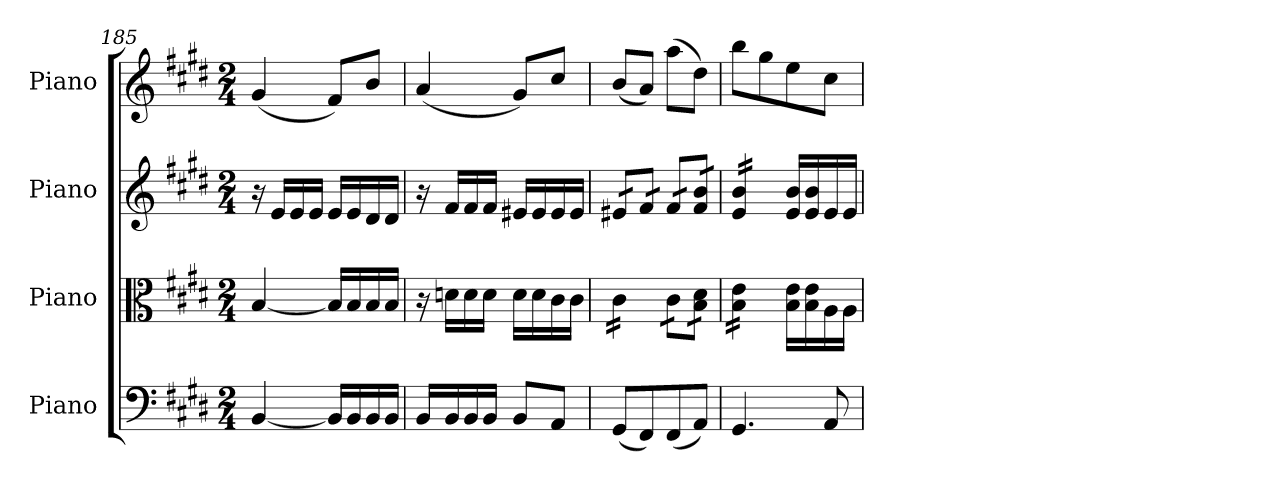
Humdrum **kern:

**kern	**kern	**kern	**kern
*part4	*part3	*part2	*part1
*staff4	*staff3	*staff2	*staff1
*I"Piano	*I"Piano	*I"Piano	*I"Piano
*I'Pno	*I'Pno	*I'Pno	*I'Pno
*clefF4	*clefC3	*clefG2	*clefG2
*k[f#c#g#d#]	*k[f#c#g#d#]	*k[f#c#g#d#]	*k[f#c#g#d#]
*M2/4	*M2/4	*M2/4	*M2/4
=185	=185	=185	=185
[4BB/	[4B/	16r	(4g#/
.	.	16e/LL	.
.	.	16e/	.
.	.	16e/JJ	.
16BB/LL]	16B/LL]	16e/LL	8f#/L)
16BB/	16B/	16e/	.
16BB/	16B/	16d#/	8b/J
16BB/JJ	16B/JJ	16d#/JJ	.
=186	=186	=186	=186
16BB/LL	16r	16r	(4a/
16BB/	16dn\LL	16f#/LL	.
16BB/	16d\	16f#/	.
16BB/JJ	16d\JJ	16f#/JJ	.
8BB/L	16d\LL	16e#X/LL	8g#/L)
.	16d\	16e#/	.
8AA/J	16c#\	16e#/	8cc#/J
.	16c#\JJ	16e#/JJ	.
!!LO:PB:g=z
=187	=187	=187	=187
*	*tremolo	*	*
*	*	*tremolo	*
(8GG#/L	16c#\LL	16e#X/LL	(8b/L
.	16c#\	16e#X/	.
8FF#/)	16c#\	16f#/	8a/J)
.	16c#\JJ	16f#/JJ	.
(8FF#/	16c#\LL	16f#/LL	(8aa\L
.	16c#\	16f#/	.
8AA/J)	16B\ 16d#\	16f#/ 16b/	8dd#\J)
.	16B\ 16d#\JJ	16f#/ 16b/JJ	.
=188	=188	=188	=188
4.GG#/	16B\ 16e\LL	16e/ 16b/LL	8bb\L
.	16B\ 16e\	16e/ 16b/	.
.	16B\ 16e\	16e/ 16b/	8gg#\
.	16B\ 16e\JJ	16e/ 16b/JJ	.
*	*	*Xtremolo	*
*	*Xtremolo	*	*
.	16B\ 16e\LL	16e/ 16b/LL	8ee\
.	16B\ 16e\	16e/ 16b/	.
8AA/	16A\	16e/	8cc#\J
.	16A\JJ	16e/JJ	.
=	=	=	=
*-	*-	*-	*-
